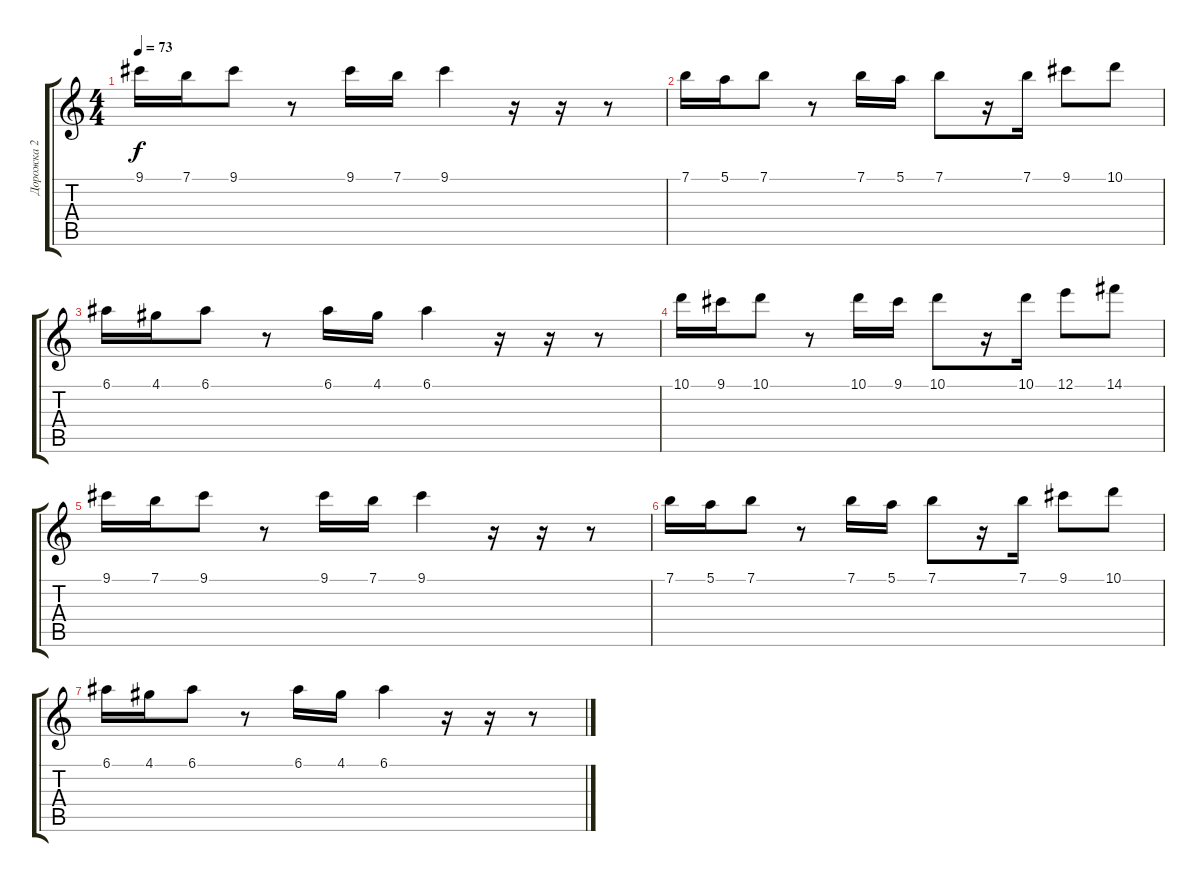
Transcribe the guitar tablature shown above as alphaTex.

\track ("Дорожка 2" "Дорожка 2") {instrument acousticguitarsteel}
\staff {score tabs}
\tuning (E4 B3 G3 D3 A2 E2) {hide}
\ts (4 4)
\tempo 73
\clef g2
\ks c
9.1.16{dy f} 7.1.16 9.1.8 r.8 9.1.16 7.1.16 9.1.4 r.16 r.16 r.8 |
7.1.16 5.1.16 7.1.8 r.8 7.1.16 5.1.16 7.1.8 r.16 7.1.16 9.1.8 10.1.8 |
6.1.16 4.1.16 6.1.8 r.8 6.1.16 4.1.16 6.1.4 r.16 r.16 r.8 |
10.1.16 9.1.16 10.1.8 r.8 10.1.16 9.1.16 10.1.8 r.16 10.1.16 12.1.8 14.1.8 |
9.1.16 7.1.16 9.1.8 r.8 9.1.16 7.1.16 9.1.4 r.16 r.16 r.8 |
7.1.16 5.1.16 7.1.8 r.8 7.1.16 5.1.16 7.1.8 r.16 7.1.16 9.1.8 10.1.8 |
6.1.16 4.1.16 6.1.8 r.8 6.1.16 4.1.16 6.1.4 r.16 r.16 r.8
